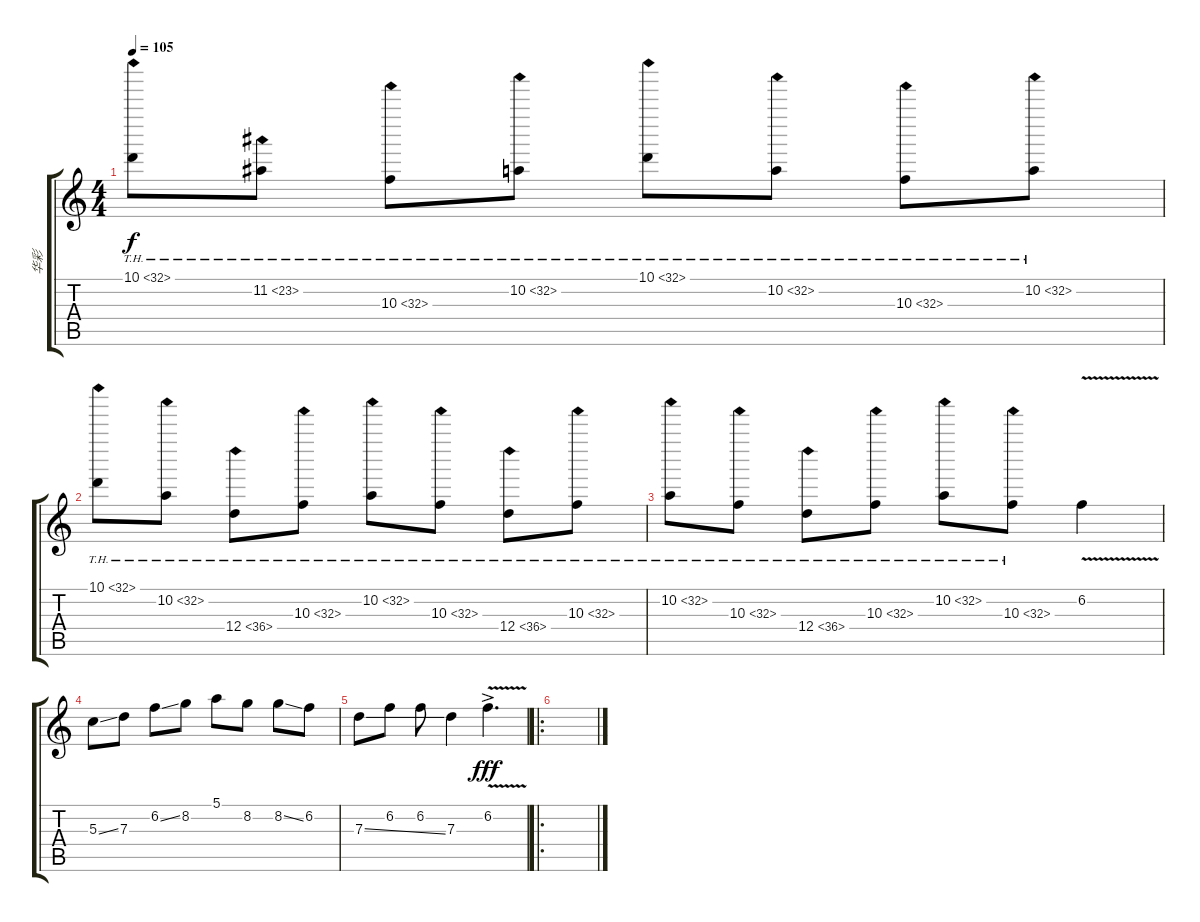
\track ("华彩" "华彩") {instrument acousticguitarsteel}
\staff {score tabs}
\tuning (E4 B3 G3 D3 A2 E2) {hide}
\ts (4 4)
\tempo 105
\clef g2
\ks c
10.1{th 22}.8{dy f} 11.2{th 12}.8 10.3{th 22}.8 10.2{th 22}.8 10.1{th 22}.8 10.2{th 22}.8 10.3{th 22}.8 10.2{th 22}.8 |
10.1{th 22}.8 10.2{th 22}.8 12.4{th 24}.8 10.3{th 22}.8 10.2{th 22}.8 10.3{th 22}.8 12.4{th 24}.8 10.3{th 22}.8 |
10.2{th 22}.8 10.3{th 22}.8 12.4{th 24}.8 10.3{th 22}.8 10.2{th 22}.8 10.3{th 22}.8 6.2{v}.4 |
5.3{ss}.8 7.3.8 6.2{ss}.8 8.2.8 5.1.8 8.2.8 8.2{ss}.8 6.2.8 |
7.3{ss}.8 6.2.8 6.2.8 7.3.4 6.2{v ac}.4{d dy fff} |
\ro
